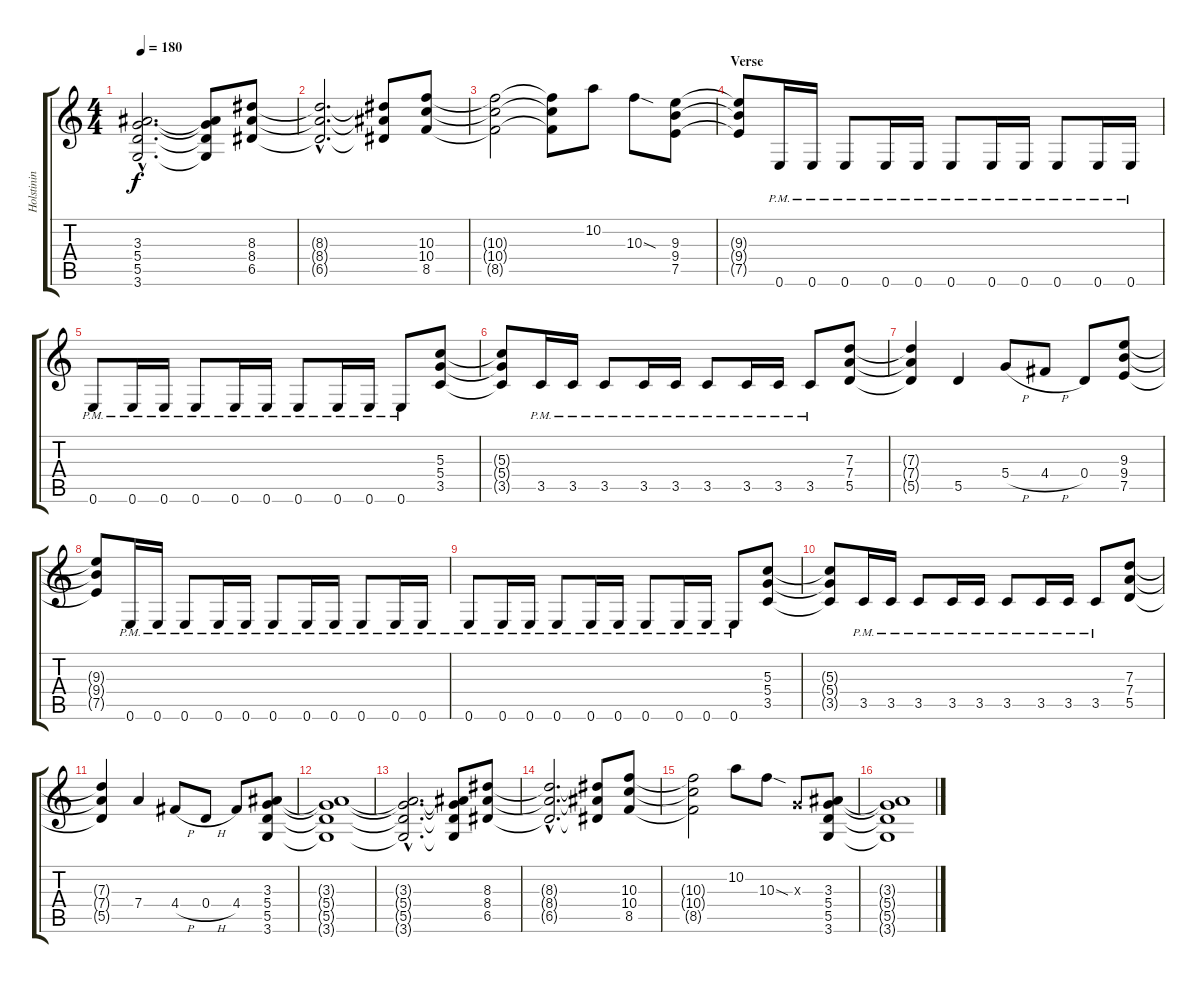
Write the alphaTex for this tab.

\track ("Holstinin" "Holstinin") {instrument distortionguitar}
\staff {score tabs}
\tuning (E4 B3 G3 D3 A2 E2) {hide}
\ts (4 4)
\tempo 180
\clef g2
\ks c
(3.3{hac t} 5.4{hac t} 5.5{hac t} 3.6{hac t}).2{d dy f} (3.3{t} 5.4{t} 5.5{t} 3.6{t}).8 (8.3 8.4 6.5).8 |
(8.3{hac t} 8.4{hac t} 6.5{hac t}).2{d} (8.3{t} 8.4{t} 6.5{t}).8 (10.3 10.4 8.5).8 |
(10.3{t} 10.4{t} 8.5{t}).2 (10.3{t} 10.4{t} 8.5{t}).8 10.2.8 10.3{sod}.8 (9.3 9.4 7.5).8 |
\section ("" "Verse")
(9.3{t} 9.4{t} 7.5{t}).8 0.6{pm}.16 0.6{pm}.16 0.6{pm}.8 0.6{pm}.16 0.6{pm}.16 0.6{pm}.8 0.6{pm}.16 0.6{pm}.16 0.6{pm}.8 0.6{pm}.16 0.6{pm}.16 |
0.6{pm}.8 0.6{pm}.16 0.6{pm}.16 0.6{pm}.8 0.6{pm}.16 0.6{pm}.16 0.6{pm}.8 0.6{pm}.16 0.6{pm}.16 0.6{pm}.8 (5.3 5.4 3.5).8 |
(5.3{t} 5.4{t} 3.5{t}).8 3.5{pm}.16 3.5{pm}.16 3.5{pm}.8 3.5{pm}.16 3.5{pm}.16 3.5{pm}.8 3.5{pm}.16 3.5{pm}.16 3.5{pm}.8 (7.3 7.4 5.5).8 |
(7.3{t} 7.4{t} 5.5{t}).4 5.5.4 5.4{h}.8 4.4{h}.8 0.4.8 (9.3 9.4 7.5).8 |
(9.3{t} 9.4{t} 7.5{t}).8 0.6{pm}.16 0.6{pm}.16 0.6{pm}.8 0.6{pm}.16 0.6{pm}.16 0.6{pm}.8 0.6{pm}.16 0.6{pm}.16 0.6{pm}.8 0.6{pm}.16 0.6{pm}.16 |
0.6{pm}.8 0.6{pm}.16 0.6{pm}.16 0.6{pm}.8 0.6{pm}.16 0.6{pm}.16 0.6{pm}.8 0.6{pm}.16 0.6{pm}.16 0.6{pm}.8 (5.3 5.4 3.5).8 |
(5.3{t} 5.4{t} 3.5{t}).8 3.5{pm}.16 3.5{pm}.16 3.5{pm}.8 3.5{pm}.16 3.5{pm}.16 3.5{pm}.8 3.5{pm}.16 3.5{pm}.16 3.5{pm}.8 (7.3 7.4 5.5).8 |
(7.3{t} 7.4{t} 5.5{t}).4 7.4.4 4.4{h}.8 0.4{h}.8 4.4.8 (3.3 5.4 5.5 3.6).8 |
(3.3{t} 5.4{t} 5.5{t} 3.6{t}).1 |
(3.3{hac t} 5.4{hac t} 5.5{hac t} 3.6{hac t}).2{d} (3.3{t} 5.4{t} 5.5{t} 3.6{t}).8 (8.3 8.4 6.5).8 |
(8.3{hac t} 8.4{hac t} 6.5{hac t}).2{d} (8.3{t} 8.4{t} 6.5{t}).8 (10.3 10.4 8.5).8 |
(10.3{t} 10.4{t} 8.5{t}).2 10.2.8 10.3{sod}.8 0.3{x}.8 (3.3 5.4 5.5 3.6).8 |
(3.3{t} 5.4{t} 5.5{t} 3.6{t}).1
